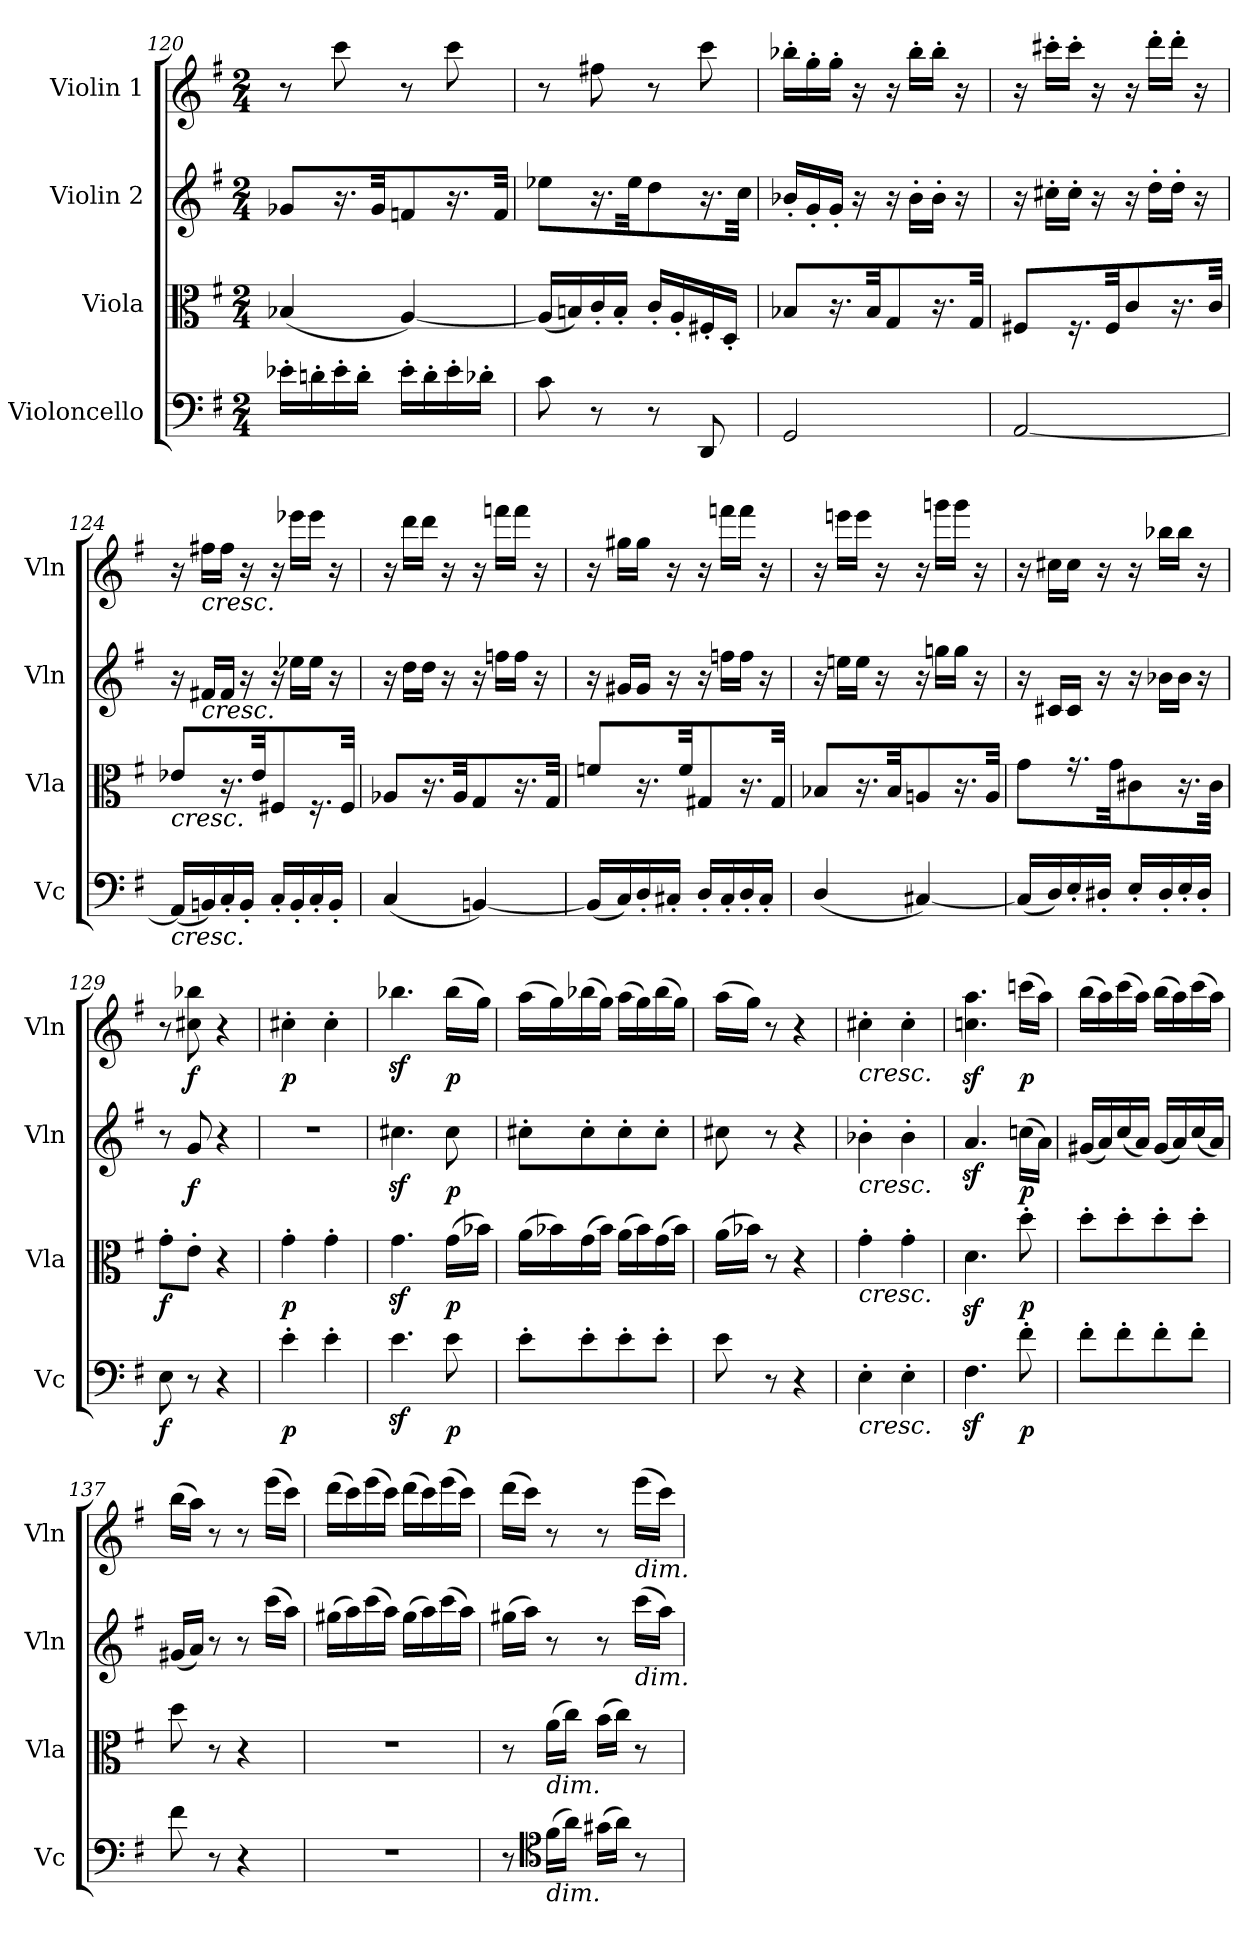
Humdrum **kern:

**kern	**dynam	**kern	**dynam	**kern	**dynam	**kern	**dynam
*part4	*part4	*part3	*part3	*part2	*part2	*part1	*part1
*staff4	*staff4	*staff3	*staff3	*staff2	*staff2	*staff1	*staff1
*I"Violoncello	*	*I"Viola	*	*I"Violin 2	*	*I"Violin 1	*
*I'Vc	*	*I'Vla	*	*I'Vln	*	*I'Vln	*
*clefF4	*	*clefC3	*	*clefG2	*	*clefG2	*
*k[f#]	*	*k[f#]	*	*k[f#]	*	*k[f#]	*
*M2/4	*	*M2/4	*	*M2/4	*	*M2/4	*
=120	=120	=120	=120	=120	=120	=120	=120
16e-X'\LL	.	(4B-X/	.	8g-X/L	.	8r	.
16dn'\	.	.	.	.	.	.	.
16e-'\	.	.	.	16.r	.	8ccc\	.
16d'\JJ	.	.	.	.	.	.	.
.	.	.	.	32g-/JJk	.	.	.
16e-'\LL	.	[4A/)	.	8fn/L	.	8r	.
16d'\	.	.	.	.	.	.	.
16e-'\	.	.	.	16.r	.	8ccc\	.
16d-X'\JJ	.	.	.	.	.	.	.
.	.	.	.	32f/JJk	.	.	.
=121	=121	=121	=121	=121	=121	=121	=121
8c\	.	(16A/LL]	.	8ee-X\L	.	8r	.
.	.	16Bn/)	.	.	.	.	.
8r	.	16c'/	.	16.r	.	8ff#X\	.
.	.	16B'/JJ	.	.	.	.	.
.	.	.	.	32ee-\JJk	.	.	.
8r	.	16c'/LL	.	8dd\L	.	8r	.
.	.	16A'/	.	.	.	.	.
8DD/	.	16F#X'/	.	16.r	.	8ccc\	.
.	.	16D'/JJ	.	.	.	.	.
.	.	.	.	32cc\JJk	.	.	.
!!LO:LB:g=z
=122	=122	=122	=122	=122	=122	=122	=122
2GG/	.	8B-X/L	.	16b-X'/LL	.	16bb-X'\LL	.
.	.	.	.	16g'/	.	16gg'\	.
.	.	16.r	.	16g'/JJ	.	16gg'\JJ	.
.	.	.	.	16r	.	16r	.
.	.	32B-/JJk	.	.	.	.	.
.	.	8G/L	.	16r	.	16r	.
.	.	.	.	16b-'\LL	.	16bb-'\LL	.
.	.	16.r	.	16b-'\JJ	.	16bb-'\JJ	.
.	.	.	.	16r	.	16r	.
.	.	32G/JJk	.	.	.	.	.
=123	=123	=123	=123	=123	=123	=123	=123
[2AA/	.	8F#X/L	.	16r	.	16r	.
.	.	.	.	16cc#X'\LL	.	16ccc#X'\LL	.
.	.	16.r	.	16cc#'\JJ	.	16ccc#'\JJ	.
.	.	.	.	16r	.	16r	.
.	.	32F#/JJk	.	.	.	.	.
.	.	8c\L	.	16r	.	16r	.
.	.	.	.	16dd'\LL	.	16ddd'\LL	.
.	.	16.r	.	16dd'\JJ	.	16ddd'\JJ	.
.	.	.	.	16r	.	16r	.
.	.	32c\JJk	.	.	.	.	.
!!LO:LB:g=z
=124	=124	=124	=124	=124	=124	=124	=124
!	!	!LO:TX:b:i:t=cresc.	!	!	!	!	!
!LO:TX:b:i:t=cresc.	!	!	!	!	!	!	!
(16AA/LL]	.	8e-X\L	.	16r	.	16r	.
!	!	!	!	!	!	!LO:TX:b:i:t=cresc.	!
!	!	!	!	!LO:TX:b:i:t=cresc.	!	!	!
16BBn/)	.	.	.	16f#X/LL	.	16ff#X\LL	.
16C'/	.	16.r	.	16f#/JJ	.	16ff#\JJ	.
16BB'/JJ	.	.	.	16r	.	16r	.
.	.	32e-\JJk	.	.	.	.	.
16C'/LL	.	8F#X/L	.	16r	.	16r	.
16BB'/	.	.	.	16ee-X\LL	.	16eee-X\LL	.
16C'/	.	16.r	.	16ee-\JJ	.	16eee-\JJ	.
16BB'/JJ	.	.	.	16r	.	16r	.
.	.	32F#/JJk	.	.	.	.	.
=125	=125	=125	=125	=125	=125	=125	=125
(4C/	.	8A-X/L	.	16r	.	16r	.
.	.	.	.	16dd\LL	.	16ddd\LL	.
.	.	16.r	.	16dd\JJ	.	16ddd\JJ	.
.	.	.	.	16r	.	16r	.
.	.	32A-/JJk	.	.	.	.	.
[4BBn/)	.	8G/L	.	16r	.	16r	.
.	.	.	.	16ffn\LL	.	16fffn\LL	.
.	.	16.r	.	16ff\JJ	.	16fff\JJ	.
.	.	.	.	16r	.	16r	.
.	.	32G/JJk	.	.	.	.	.
=126	=126	=126	=126	=126	=126	=126	=126
(16BB/LL]	.	8fn\L	.	16r	.	16r	.
16C/)	.	.	.	16g#X/LL	.	16gg#X\LL	.
16D'/	.	16.r	.	16g#/JJ	.	16gg#\JJ	.
16C#X'/JJ	.	.	.	16r	.	16r	.
.	.	32f\JJk	.	.	.	.	.
16D'/LL	.	8G#X/L	.	16r	.	16r	.
16C#'/	.	.	.	16ffn\LL	.	16fffn\LL	.
16D'/	.	16.r	.	16ff\JJ	.	16fff\JJ	.
16C#'/JJ	.	.	.	16r	.	16r	.
.	.	32G#/JJk	.	.	.	.	.
=127	=127	=127	=127	=127	=127	=127	=127
(4D/	.	8B-X/L	.	16r	.	16r	.
.	.	.	.	16een\LL	.	16eeen\LL	.
.	.	16.r	.	16ee\JJ	.	16eee\JJ	.
.	.	.	.	16r	.	16r	.
.	.	32B-/JJk	.	.	.	.	.
[4C#X/)	.	8An/L	.	16r	.	16r	.
.	.	.	.	16ggn\LL	.	16gggn\LL	.
.	.	16.r	.	16gg\JJ	.	16ggg\JJ	.
.	.	.	.	16r	.	16r	.
.	.	32A/JJk	.	.	.	.	.
!!LO:LB:g=z
=128	=128	=128	=128	=128	=128	=128	=128
(16C#/LL]	.	8g\L	.	16r	.	16r	.
16D/)	.	.	.	16c#X/LL	.	16cc#X\LL	.
16E'/	.	16.r	.	16c#/JJ	.	16cc#\JJ	.
16D#X'/JJ	.	.	.	16r	.	16r	.
.	.	32g\JJk	.	.	.	.	.
16E'/LL	.	8c#X\L	.	16r	.	16r	.
16D#'/	.	.	.	16b-X\LL	.	16bb-X\LL	.
16E'/	.	16.r	.	16b-\JJ	.	16bb-\JJ	.
16D#'/JJ	.	.	.	16r	.	16r	.
.	.	32c#\JJk	.	.	.	.	.
=129	=129	=129	=129	=129	=129	=129	=129
!	!LO:DY:b	!	!LO:DY:b	!	!	!	!
8E\	f	8g'\L	f	8r	.	8r	.
!	!	!	!	!	!LO:DY:b	!	!LO:DY:b
8r	.	8e'\J	.	8g/	f	8cc#X\ 8bb-X\	f
4r	.	4r	.	4r	.	4r	.
=130	=130	=130	=130	=130	=130	=130	=130
!	!LO:DY:b	!	!LO:DY:b	!	!	!	!LO:DY:b
4e'\	p	4g'\	p	2r	.	4cc#X'\	p
4e'\	.	4g'\	.	.	.	4cc#'\	.
=131	=131	=131	=131	=131	=131	=131	=131
4.ez<\	.	4.gz<\	.	4.cc#Xz<\	.	4.bb-Xz<\	.
!	!LO:DY:b	!	!LO:DY:b	!	!LO:DY:b	!	!LO:DY:b
8e\	p	(16g\LL	p	8cc#\	p	(16bb-\LL	p
.	.	16b-X\JJ)	.	.	.	16gg\JJ)	.
!!LO:LB:g=z
=132	=132	=132	=132	=132	=132	=132	=132
8e'\L	.	(16a\LL	.	8cc#X'\L	.	(16aa\LL	.
.	.	16b-X\)	.	.	.	16gg\)	.
8e'\	.	(16g\	.	8cc#'\	.	(16bb-X\	.
.	.	16b-\JJ)	.	.	.	16gg\JJ)	.
8e'\	.	(16a\LL	.	8cc#'\	.	(16aa\LL	.
.	.	16b-\)	.	.	.	16gg\)	.
8e'\J	.	(16g\	.	8cc#'\J	.	(16bb-\	.
.	.	16b-\JJ)	.	.	.	16gg\JJ)	.
=133	=133	=133	=133	=133	=133	=133	=133
8e\	.	(16a\LL	.	8cc#X\	.	(16aa\LL	.
.	.	16b-X\JJ)	.	.	.	16gg\JJ)	.
8r	.	8r	.	8r	.	8r	.
4r	.	4r	.	4r	.	4r	.
=134	=134	=134	=134	=134	=134	=134	=134
!	!	!	!	!	!	!LO:TX:b:i:t=cresc.	!
!	!	!	!	!LO:TX:b:i:t=cresc.	!	!	!
!	!	!LO:TX:b:i:t=cresc.	!	!	!	!	!
!LO:TX:b:i:t=cresc.	!	!	!	!	!	!	!
4E'\	.	4g'\	.	4b-X'\	.	4cc#X'\	.
4E'\	.	4g'\	.	4b-'\	.	4cc#'\	.
=135	=135	=135	=135	=135	=135	=135	=135
4.F#z<\	.	4.dz<\	.	4.az</	.	4.ccn\z< 4.aa\z<	.
!	!LO:DY:b	!	!LO:DY:b	!	!LO:DY:b	!	!LO:DY:b
8f#'\	p	8dd'\	p	(16ccn\LL	p	(16cccn\LL	p
.	.	.	.	16a\JJ)	.	16aa\JJ)	.
=136	=136	=136	=136	=136	=136	=136	=136
8f#'\L	.	8dd'\L	.	(16g#X/LL	.	(16bb\LL	.
.	.	.	.	16a/)	.	16aa\)	.
8f#'\	.	8dd'\	.	(16cc/	.	(16ccc\	.
.	.	.	.	16a/JJ)	.	16aa\JJ)	.
8f#'\	.	8dd'\	.	(16g#/LL	.	(16bb\LL	.
.	.	.	.	16a/)	.	16aa\)	.
8f#'\J	.	8dd'\J	.	(16cc/	.	(16ccc\	.
.	.	.	.	16a/JJ)	.	16aa\JJ)	.
=137	=137	=137	=137	=137	=137	=137	=137
8f#\	.	8dd\	.	(16g#X/LL	.	(16bb\LL	.
.	.	.	.	16a/JJ)	.	16aa\JJ)	.
8r	.	8r	.	8r	.	8r	.
4r	.	4r	.	8r	.	8r	.
.	.	.	.	(16ccc\LL	.	(16eee\LL	.
.	.	.	.	16aa\JJ)	.	16ccc\JJ)	.
=138	=138	=138	=138	=138	=138	=138	=138
2r	.	2r	.	(16gg#X\LL	.	(16ddd\LL	.
.	.	.	.	16aa\)	.	16ccc\)	.
.	.	.	.	(16ccc\	.	(16eee\	.
.	.	.	.	16aa\JJ)	.	16ccc\JJ)	.
.	.	.	.	(16gg#\LL	.	(16ddd\LL	.
.	.	.	.	16aa\)	.	16ccc\)	.
.	.	.	.	(16ccc\	.	(16eee\	.
.	.	.	.	16aa\JJ)	.	16ccc\JJ)	.
!!LO:PB:g=z
=139	=139	=139	=139	=139	=139	=139	=139
8r	.	8r	.	(16gg#X\LL	.	(16ddd\LL	.
.	.	.	.	16aa\JJ)	.	16ccc\JJ)	.
*clefC4	*	*	*	*	*	*	*
!	!	!LO:TX:b:i:t=dim.	!	!	!	!	!
!LO:TX:b:i:t=dim.	!	!	!	!	!	!	!
(16f#\LL	.	(16a\LL	.	8r	.	8r	.
16a\JJ)	.	16cc\JJ)	.	.	.	.	.
(16g#X\LL	.	(16b\LL	.	8r	.	8r	.
16a\JJ)	.	16cc\JJ)	.	.	.	.	.
!	!	!	!	!	!	!LO:TX:b:i:t=dim.	!
!	!	!	!	!LO:TX:b:i:t=dim.	!	!	!
8r	.	8r	.	(16ccc\LL	.	(16eee\LL	.
.	.	.	.	16aa\JJ)	.	16ccc\JJ)	.
=	=	=	=	=	=	=	=
*-	*-	*-	*-	*-	*-	*-	*-
